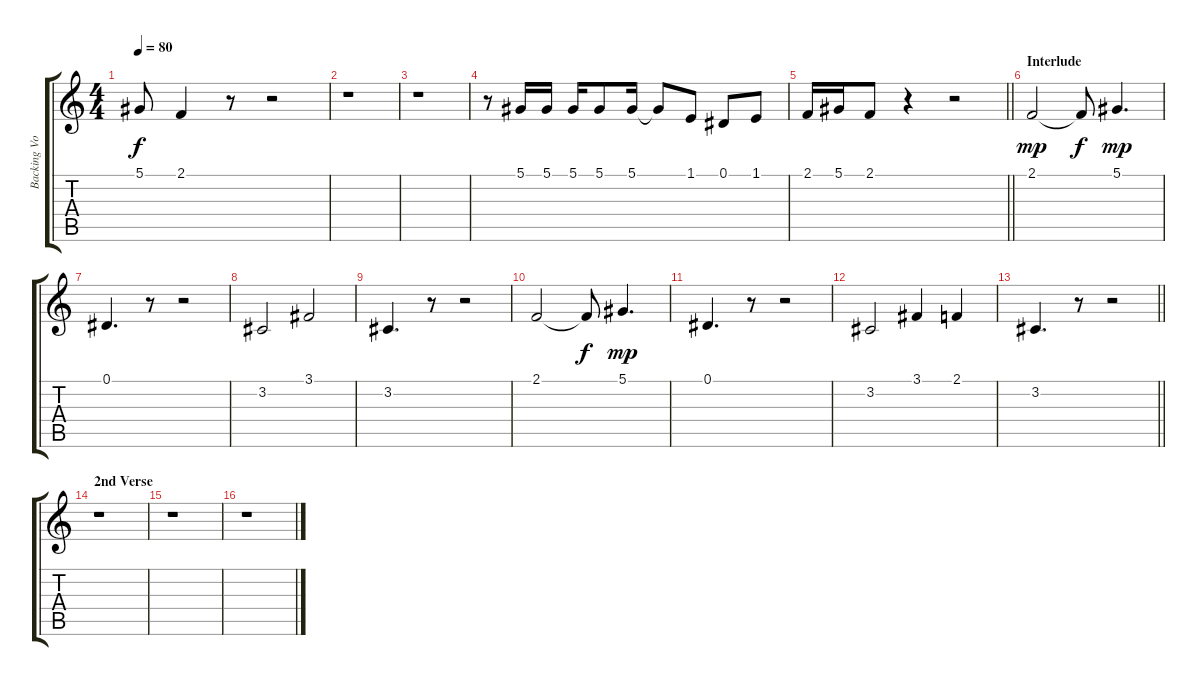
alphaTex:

\track ("Backing Voice" "Backing Vo") {mute instrument lead2sawtooth}
\staff {score tabs}
\tuning (Eb4 Bb3 Gb3 Db3 Ab2 Eb2) {hide}
\ts (4 4)
\tempo 80
\clef g2
\ks c
5.1.8{dy f} 2.1.4 r.8 r.2 |
r.1 |
r.1 |
r.8 5.1.16 5.1.16 5.1.16 5.1.8 5.1.16 5.1{t}.8 1.1.8 0.1.8 1.1.8 |
\barLineRight lightlight
2.1.16 5.1.16 2.1.8 r.4 r.2 |
\section ("" "Interlude")
2.1.2{dy mp} 2.1{t}.8{dy f} 5.1.4{d dy mp} |
0.1.4{d} r.8 r.2 |
3.2.2 3.1.2 |
3.2.4{d} r.8 r.2 |
2.1.2 2.1{t}.8{dy f} 5.1.4{d dy mp} |
0.1.4{d} r.8 r.2 |
3.2.2 3.1.4 2.1.4 |
\barLineRight lightlight
3.2.4{d} r.8 r.2 |
\section ("" "2nd Verse")
r.1 |
r.1 |
r.1
